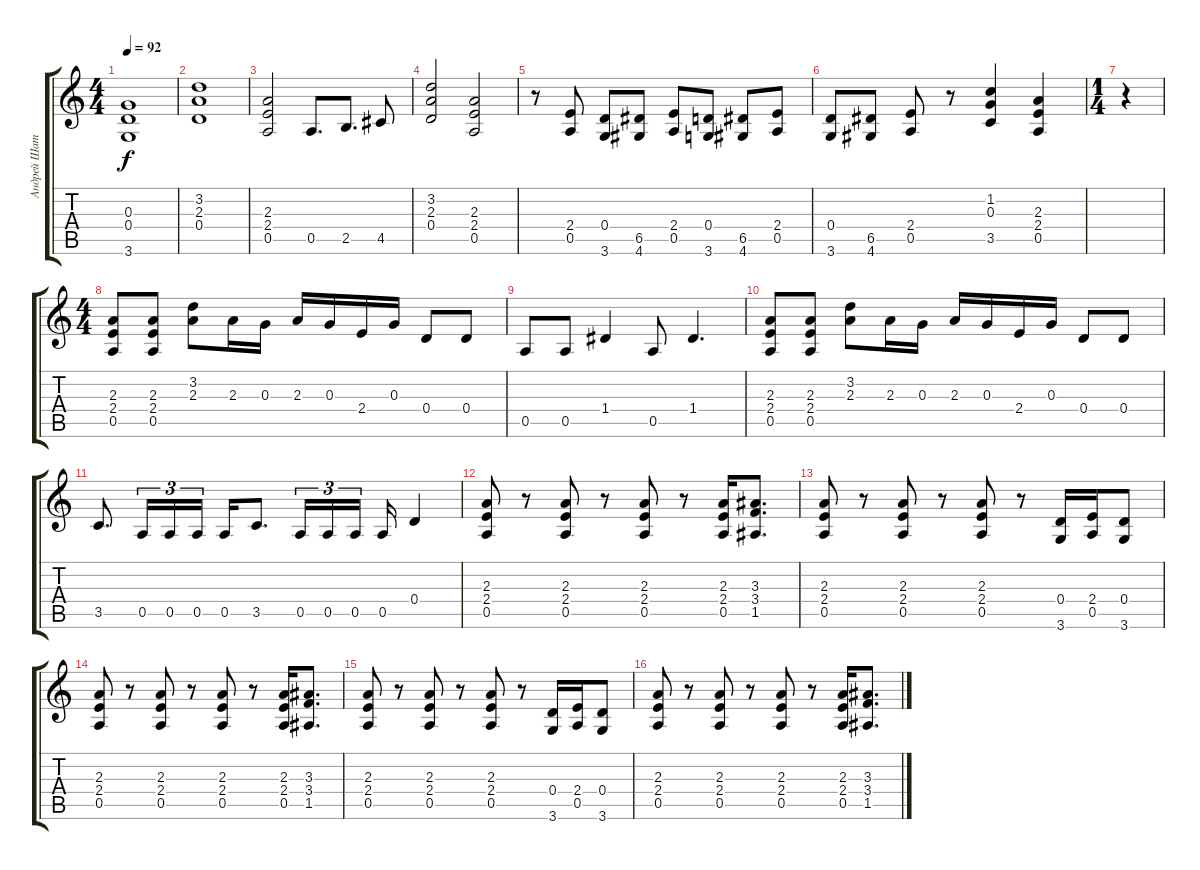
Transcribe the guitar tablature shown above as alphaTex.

\track ("Андрей Шаталин" "Андрей Шат") {instrument overdrivenguitar}
\staff {score tabs}
\tuning (E4 B3 G3 D3 A2 E2) {hide}
\ts (4 4)
\tempo 92
\clef g2
\ks c
(0.3 0.4 3.6).1{dy f} |
(3.2 2.3 0.4).1 |
(2.3 2.4 0.5).2 0.5.8{d} 2.5.8{d} 4.5.8 |
(3.2 2.3 0.4).2 (2.3 2.4 0.5).2 |
r.8 (2.4 0.5).8 (0.4 3.6).8 (6.5 4.6).8 (2.4 0.5).8 (0.4 3.6).8 (6.5 4.6).8 (2.4 0.5).8 |
(0.4 3.6).8 (6.5 4.6).8 (2.4 0.5).8 r.8 (1.2 0.3 3.5).4 (2.3 2.4 0.5).4 |
\ts (1 4)
r.4 |
\ts (4 4)
(2.3 2.4 0.5).8 (2.3 2.4 0.5).8 (3.2 2.3).8 2.3.16 0.3.16 2.3.16 0.3.16 2.4.16 0.3.16 0.4.8 0.4.8 |
0.5.8 0.5.8 1.4.4 0.5.8 1.4.4{d} |
(2.3 2.4 0.5).8 (2.3 2.4 0.5).8 (3.2 2.3).8 2.3.16 0.3.16 2.3.16 0.3.16 2.4.16 0.3.16 0.4.8 0.4.8 |
3.5.8{d} 0.5.16{tu (3 2)} 0.5.16{tu (3 2)} 0.5.16{tu (3 2) beam splitsecondary} 0.5.16 3.5.8{d} 0.5.16{tu (3 2)} 0.5.16{tu (3 2)} 0.5.16{tu (3 2) beam splitsecondary} 0.5.16 0.4.4 |
(2.3 2.4 0.5).8 r.8 (2.3 2.4 0.5).8 r.8 (2.3 2.4 0.5).8 r.8 (2.3 2.4 0.5).16 (3.3 3.4 1.5).8{d} |
(2.3 2.4 0.5).8 r.8 (2.3 2.4 0.5).8 r.8 (2.3 2.4 0.5).8 r.8 (0.4 3.6).16 (2.4 0.5).16 (0.4 3.6).8 |
(2.3 2.4 0.5).8 r.8 (2.3 2.4 0.5).8 r.8 (2.3 2.4 0.5).8 r.8 (2.3 2.4 0.5).16 (3.3 3.4 1.5).8{d} |
(2.3 2.4 0.5).8 r.8 (2.3 2.4 0.5).8 r.8 (2.3 2.4 0.5).8 r.8 (0.4 3.6).16 (2.4 0.5).16 (0.4 3.6).8 |
(2.3 2.4 0.5).8 r.8 (2.3 2.4 0.5).8 r.8 (2.3 2.4 0.5).8 r.8 (2.3 2.4 0.5).16 (3.3 3.4 1.5).8{d}
